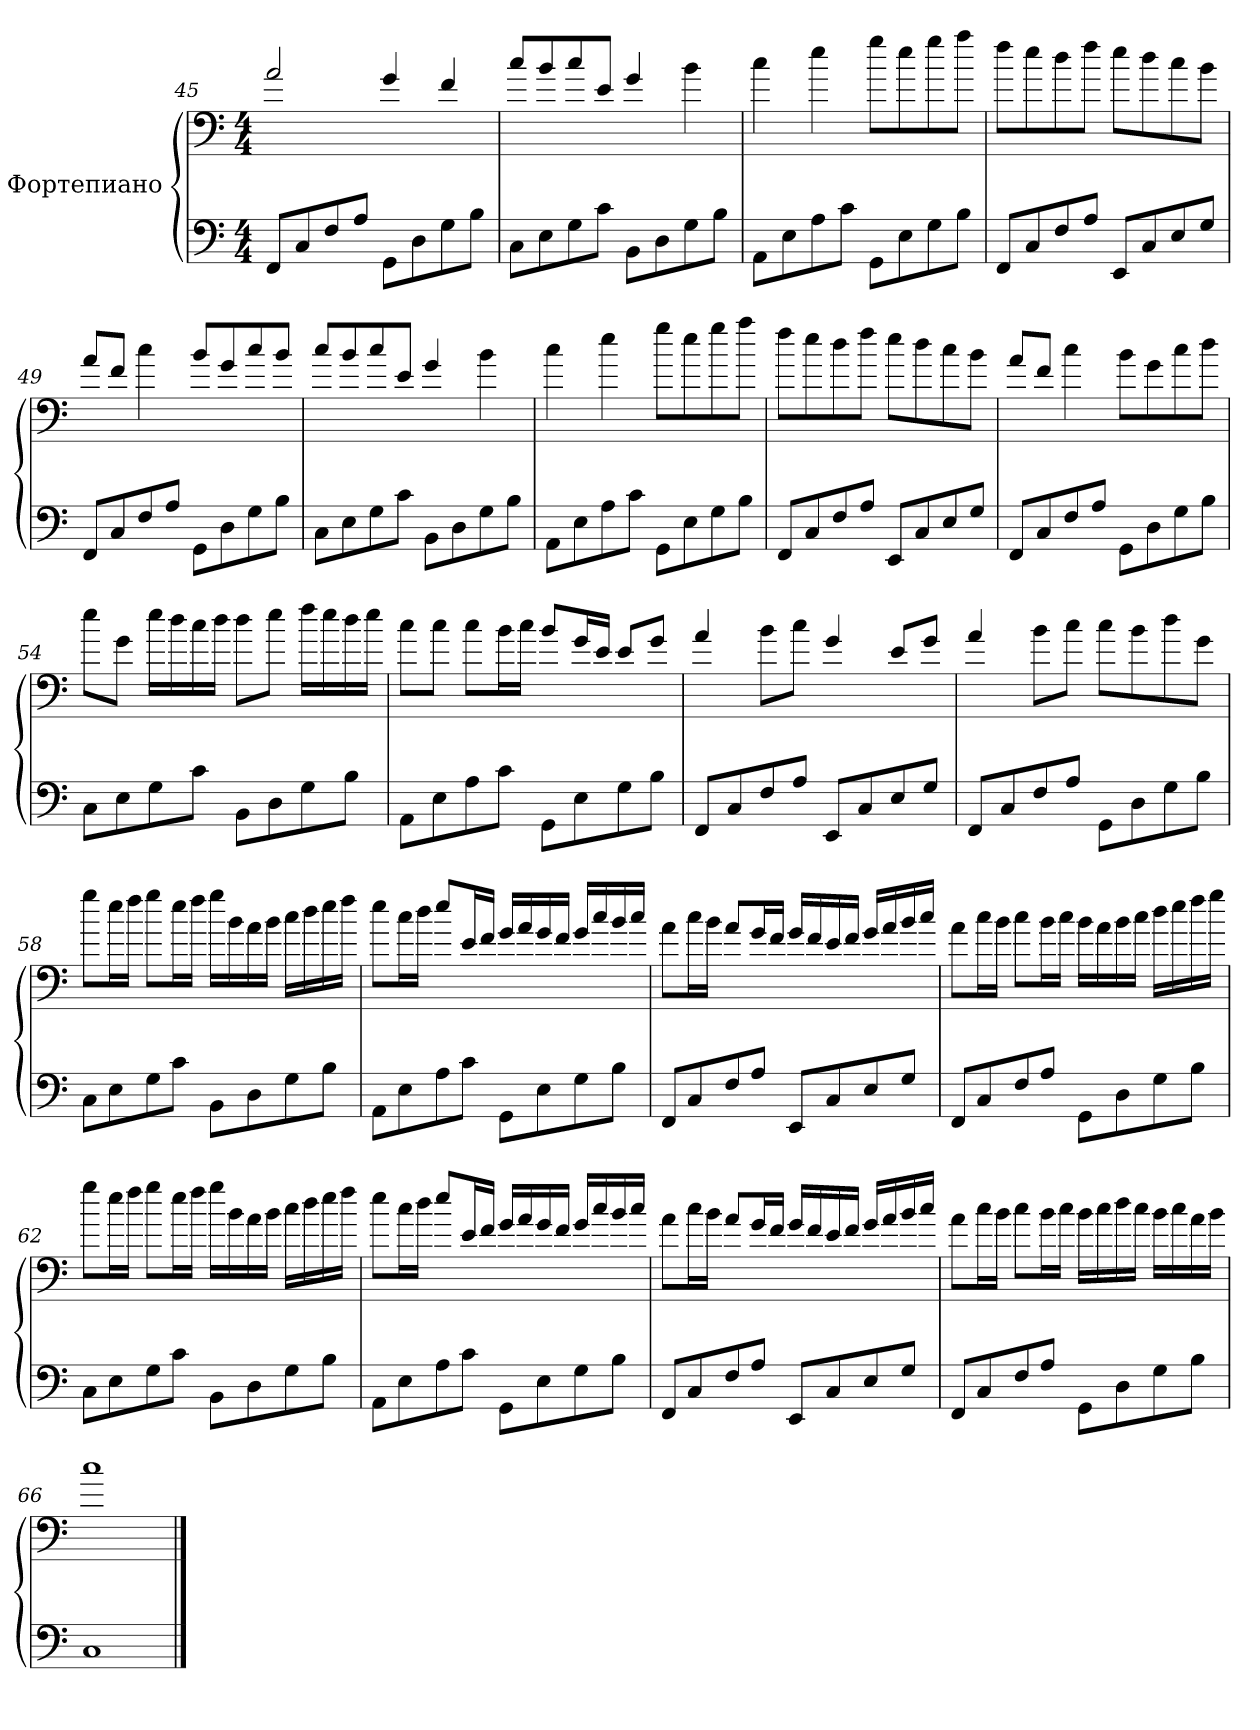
**kern	**kern
*part1	*part1
*staff2	*staff1
*I"Фортепиано	*
*clefF4	*clefF4
*k[]	*k[]
*M4/4	*M4/4
=45	=45
8FF/L	2a/
8C/	.
8F/	.
8A/J	.
8GG\L	4g/
8D\	.
8G\	4f/
8B\J	.
!!LO:LB:g=z
=46	=46
8C\L	8cc/L
8E\	8b/
8G\	8cc/
8c\J	8e/J
8BB\L	4g/
8D\	.
8G\	4b\
8B\J	.
=47	=47
8AA\L	4cc\
8E\	.
8A\	4ee\
8c\J	.
8GG\L	8gg\L
8E\	8ee\
8G\	8gg\
8B\J	8aa\J
=48	=48
8FF/L	8ff\L
8C/	8ee\
8F/	8dd\
8A/J	8ff\J
8EE/L	8ee\L
8C/	8dd\
8E/	8cc\
8G/J	8b\J
=49	=49
8FF/L	8a/L
8C/	8f/J
8F/	4cc\
8A/J	.
8GG\L	8b/L
8D\	8g/
8G\	8cc/
8B\J	8b/J
=50	=50
8C\L	8cc/L
8E\	8b/
8G\	8cc/
8c\J	8e/J
8BB\L	4g/
8D\	.
8G\	4b\
8B\J	.
!!LO:LB:g=z
=51	=51
8AA\L	4cc\
8E\	.
8A\	4ee\
8c\J	.
8GG\L	8gg\L
8E\	8ee\
8G\	8gg\
8B\J	8aa\J
=52	=52
8FF/L	8ff\L
8C/	8ee\
8F/	8dd\
8A/J	8ff\J
8EE/L	8ee\L
8C/	8dd\
8E/	8cc\
8G/J	8b\J
=53	=53
8FF/L	8a/L
8C/	8f/J
8F/	4cc\
8A/J	.
8GG\L	8b\L
8D\	8g\
8G\	8cc\
8B\J	8dd\J
=54	=54
8C\L	8ee\L
8E\	8g\J
8G\	16ee\LL
.	16dd\
8c\J	16cc\
.	16dd\JJ
8BB\L	8dd\L
8D\	8ee\J
8G\	16ff\LL
.	16ee\
8B\J	16dd\
.	16ee\JJ
=55	=55
8AA\L	8cc\L
8E\	8cc\J
8A\	8cc\L
8c\J	16b\L
.	16cc\JJ
8GG\L	8b/L
8E\	16g/L
.	16e/JJ
8G\	8e/L
8B\J	8g/J
!!LO:LB:g=z
=56	=56
8FF/L	4a/
8C/	.
8F/	8b\L
8A/J	8cc\J
8EE/L	4g/
8C/	.
8E/	8e/L
8G/J	8g/J
=57	=57
8FF/L	4a/
8C/	.
8F/	8b\L
8A/J	8cc\J
8GG\L	8cc\L
8D\	8b\
8G\	8dd\
8B\J	8g\J
=58	=58
8C\L	8gg\L
8E\	16ee\L
.	16ff\JJ
8G\	8gg\L
8c\J	16ee\L
.	16ff\JJ
8BB\L	16gg\LL
.	16b\
8D\	16a\
.	16b\JJ
8G\	16cc\LL
.	16dd\
8B\J	16ee\
.	16ff\JJ
=59	=59
8AA\L	8ee\L
8E\	16cc\L
.	16dd\JJ
8A\	8ee/L
8c\J	16e/L
.	16f/JJ
8GG\L	16g/LL
.	16a/
8E\	16g/
.	16f/JJ
8G\	16g/LL
.	16cc/
8B\J	16b/
.	16cc/JJ
!!LO:PB:g=z
=60	=60
8FF/L	8a\L
8C/	16cc\L
.	16b\JJ
8F/	8a/L
8A/J	16g/L
.	16f/JJ
8EE/L	16g/LL
.	16f/
8C/	16e/
.	16f/JJ
8E/	16g/LL
.	16a/
8G/J	16b/
.	16cc/JJ
=61	=61
8FF/L	8a\L
8C/	16cc\L
.	16b\JJ
8F/	8cc\L
8A/J	16b\L
.	16cc\JJ
8GG\L	16b\LL
.	16a\
8D\	16b\
.	16cc\JJ
8G\	16dd\LL
.	16ee\
8B\J	16ff\
.	16gg\JJ
=62	=62
8C\L	8gg\L
8E\	16ee\L
.	16ff\JJ
8G\	8gg\L
8c\J	16ee\L
.	16ff\JJ
8BB\L	16gg\LL
.	16b\
8D\	16a\
.	16b\JJ
8G\	16cc\LL
.	16dd\
8B\J	16ee\
.	16ff\JJ
!!LO:LB:g=z
=63	=63
8AA\L	8ee\L
8E\	16cc\L
.	16dd\JJ
8A\	8ee/L
8c\J	16e/L
.	16f/JJ
8GG\L	16g/LL
.	16a/
8E\	16g/
.	16f/JJ
8G\	16g/LL
.	16cc/
8B\J	16b/
.	16cc/JJ
=64	=64
8FF/L	8a\L
8C/	16cc\L
.	16b\JJ
8F/	8a/L
8A/J	16g/L
.	16f/JJ
8EE/L	16g/LL
.	16f/
8C/	16e/
.	16f/JJ
8E/	16g/LL
.	16a/
8G/J	16b/
.	16cc/JJ
=65	=65
8FF/L	8a\L
8C/	16cc\L
.	16b\JJ
8F/	8cc\L
8A/J	16b\L
.	16cc\JJ
8GG\L	16b\LL
.	16cc\
8D\	16dd\
.	16cc\JJ
8G\	16b\LL
.	16cc\
8B\J	16a\
.	16b\JJ
=66	=66
1C	1cc
==	==
*-	*-
